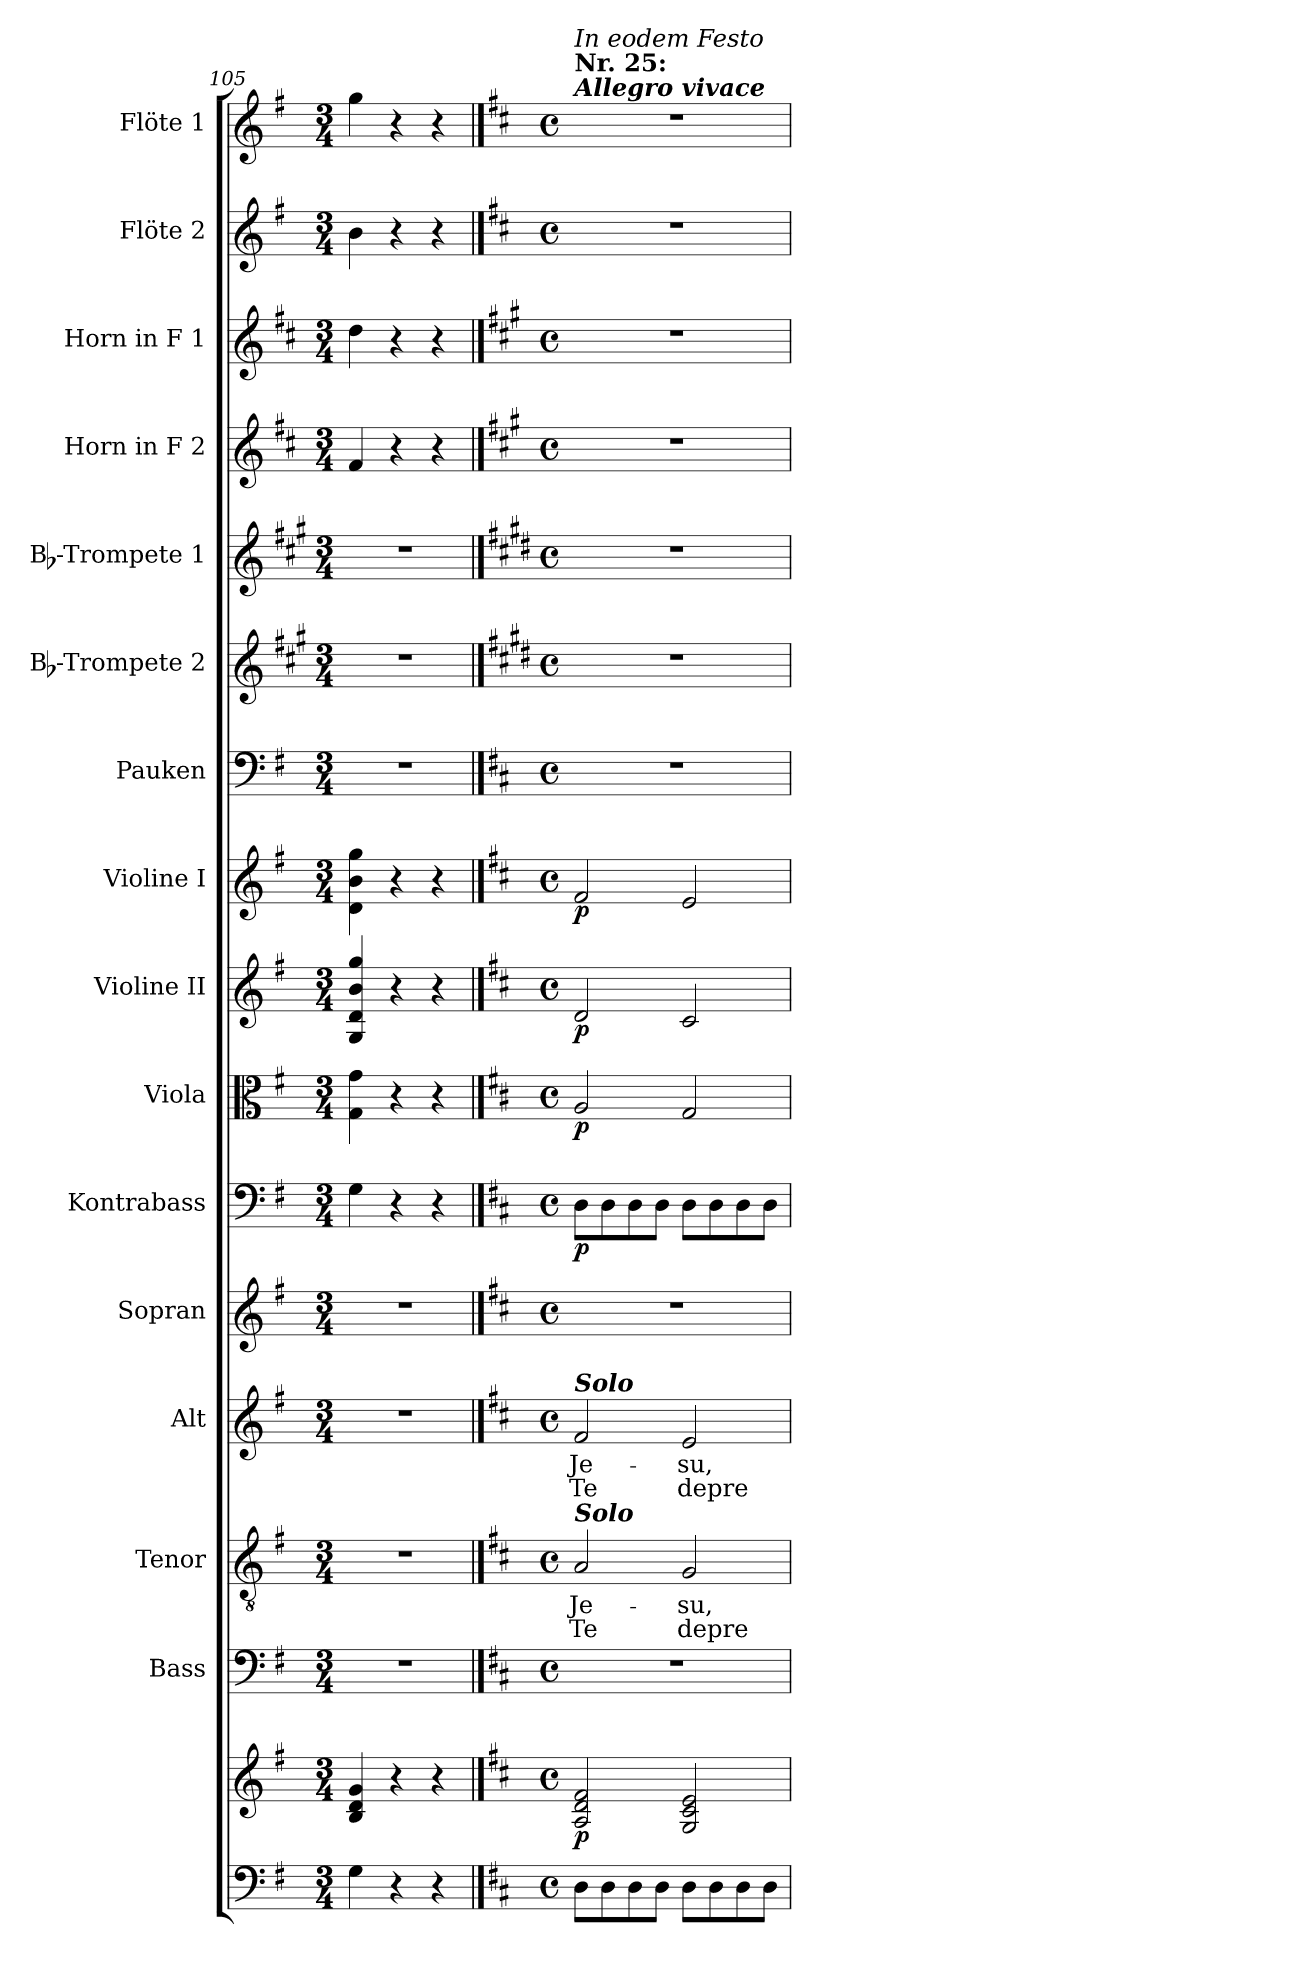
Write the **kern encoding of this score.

**kern	**kern	**dynam	**kern	**kern	**text	**text	**kern	**text	**text	**kern	**kern	**dynam	**kern	**dynam	**kern	**dynam	**kern	**dynam	**kern	**kern	**kern	**kern	**kern	**kern	**kern
*part16	*part16	*part16	*part15	*part14	*part14	*part14	*part13	*part13	*part13	*part12	*part11	*part11	*part10	*part10	*part9	*part9	*part8	*part8	*part7	*part6	*part5	*part4	*part3	*part2	*part1
*staff17	*staff16	*staff16/17	*staff15	*staff14	*staff14	*staff14	*staff13	*staff13	*staff13	*staff12	*staff11	*staff11	*staff10	*staff10	*staff9	*staff9	*staff8	*staff8	*staff7	*staff6	*staff5	*staff4	*staff3	*staff2	*staff1
*	*	*	*I"Bass	*I"Tenor	*	*	*I"Alt	*	*	*I"Sopran	*I"Kontrabass	*	*I"Viola	*	*I"Violine II	*	*I"Violine I	*	*I"Pauken	*I"Bb-Trompete 2	*I"Bb-Trompete 1	*I"Horn in F 2	*I"Horn in F 1	*I"Flöte 2	*I"Flöte 1
*	*	*	*I'B.	*I'T.	*	*	*I'A.	*	*	*I'S.	*I'Kb.	*	*I'Vla.	*	*I'Vl. II	*	*I'Vl. I	*	*I'Pk.	*I'Bb Trp. 2	*I'Bb Trp. 1	*	*	*I'Fl. 2	*I'Fl. 1
*clefF4	*clefG2	*	*clefF4	*clefGv2	*	*	*clefG2	*	*	*clefG2	*clefF4	*	*clefC3	*	*clefG2	*	*clefG2	*	*clefF4	*clefG2	*clefG2	*clefG2	*clefG2	*clefG2	*clefG2
*	*	*	*	*	*	*	*	*	*	*	*ITrd7c12	*	*	*	*	*	*	*	*	*ITrd1c2	*ITrd1c2	*ITrd4c7	*ITrd4c7	*	*
*k[f#]	*k[f#]	*	*k[f#]	*k[f#]	*	*	*k[f#]	*	*	*k[f#]	*k[f#]	*	*k[f#]	*	*k[f#]	*	*k[f#]	*	*k[f#]	*k[f#]	*k[f#]	*k[f#]	*k[f#]	*k[f#]	*k[f#]
*G:	*G:	*	*G:	*G:	*	*	*G:	*	*	*G:	*G:	*	*G:	*	*G:	*	*G:	*	*G:	*G:	*G:	*G:	*G:	*G:	*G:
*M3/4	*M3/4	*	*M3/4	*M3/4	*	*	*M3/4	*	*	*M3/4	*M3/4	*	*M3/4	*	*M3/4	*	*M3/4	*	*M3/4	*M3/4	*M3/4	*M3/4	*M3/4	*M3/4	*M3/4
=105	=105	=105	=105	=105	=105	=105	=105	=105	=105	=105	=105	=105	=105	=105	=105	=105	=105	=105	=105	=105	=105	=105	=105	=105	=105
4G\	4B/ 4d/ 4g/	.	2.r	2.r	.	.	2.r	.	.	2.r	4GG\	.	4G\ 4g\	.	4G/ 4d/ 4b/ 4gg/	.	4d\ 4b\ 4gg\	.	2.r	2.r	2.r	4B/	4g\	4b\	4gg\
4r	4r	.	.	.	.	.	.	.	.	.	4r	.	4r	.	4r	.	4r	.	.	.	.	4r	4r	4r	4r
4r	4r	.	.	.	.	.	.	.	.	.	4r	.	4r	.	4r	.	4r	.	.	.	.	4r	4r	4r	4r
!!LO:PB:g=z
==106	==106	==106	==106	==106	==106	==106	==106	==106	==106	==106	==106	==106	==106	==106	==106	==106	==106	==106	==106	==106	==106	==106	==106	==106	==106
*k[f#c#]	*k[f#c#]	*	*k[f#c#]	*k[f#c#]	*	*	*k[f#c#]	*	*	*k[f#c#]	*k[f#c#]	*	*k[f#c#]	*	*k[f#c#]	*	*k[f#c#]	*	*k[f#c#]	*k[f#c#]	*k[f#c#]	*k[f#c#]	*k[f#c#]	*k[f#c#]	*k[f#c#]
*D:	*D:	*	*D:	*D:	*	*	*D:	*	*	*D:	*D:	*	*D:	*	*D:	*	*D:	*	*D:	*D:	*D:	*D:	*D:	*D:	*D:
*M4/4	*M4/4	*	*M4/4	*M4/4	*	*	*M4/4	*	*	*M4/4	*M4/4	*	*M4/4	*	*M4/4	*	*M4/4	*	*M4/4	*M4/4	*M4/4	*M4/4	*M4/4	*M4/4	*M4/4
*met(c)	*met(c)	*	*met(c)	*met(c)	*	*	*met(c)	*	*	*met(c)	*met(c)	*	*met(c)	*	*met(c)	*	*met(c)	*	*met(c)	*met(c)	*met(c)	*met(c)	*met(c)	*met(c)	*met(c)
!	!	!	!	!	!	!	!	!	!	!	!	!	!	!	!	!	!	!	!	!	!	!	!	!	!LO:TX:a:Bi:t=Allegro vivace
!	!	!	!	!	!	!	!	!	!	!	!	!	!	!	!	!	!	!	!	!	!	!	!	!	!LO:TX:a:B:t=Nr. 25&colon;
!	!	!	!	!	!	!	!	!	!	!	!	!	!	!	!	!	!	!	!	!	!	!	!	!	!LO:TX:a:i:t=In eodem Festo
!	!	!	!	!	!	!	!LO:TX:a:Bi:t=Solo	!	!	!	!	!	!	!	!	!	!	!	!	!	!	!	!	!	!
!	!	!	!	!LO:TX:a:Bi:t=Solo	!	!	!	!	!	!	!	!	!	!	!	!	!	!	!	!	!	!	!	!	!
!	!	!LO:DY:b	!	!	!LO:LY:b	!LO:LY:b	!	!LO:LY:b	!LO:LY:b	!	!	!LO:DY:b	!	!LO:DY:b	!	!LO:DY:b	!	!LO:DY:b	!	!	!	!	!	!	!
8D\L	2A/ 2d/ 2f#/	p	1r	2A/	Je-	Te	2f#/	Je-	Te	1r	8DD\L	p	2A/	p	2d/	p	2f#/	p	1r	1r	1r	1r	1r	1r	1r
8D\	.	.	.	.	.	.	.	.	.	.	8DD\	.	.	.	.	.	.	.	.	.	.	.	.	.	.
8D\	.	.	.	.	.	.	.	.	.	.	8DD\	.	.	.	.	.	.	.	.	.	.	.	.	.	.
8D\J	.	.	.	.	.	.	.	.	.	.	8DD\J	.	.	.	.	.	.	.	.	.	.	.	.	.	.
!	!	!	!	!	!LO:LY:b	!LO:LY:b	!	!LO:LY:b	!LO:LY:b	!	!	!	!	!	!	!	!	!	!	!	!	!	!	!	!
8D\L	2G/ 2c#/ 2e/	.	.	2G/	-su,	depre-	2e/	-su,	depre-	.	8DD\L	.	2G/	.	2c#/	.	2e/	.	.	.	.	.	.	.	.
8D\	.	.	.	.	.	.	.	.	.	.	8DD\	.	.	.	.	.	.	.	.	.	.	.	.	.	.
8D\	.	.	.	.	.	.	.	.	.	.	8DD\	.	.	.	.	.	.	.	.	.	.	.	.	.	.
8D\J	.	.	.	.	.	.	.	.	.	.	8DD\J	.	.	.	.	.	.	.	.	.	.	.	.	.	.
=	=	=	=	=	=	=	=	=	=	=	=	=	=	=	=	=	=	=	=	=	=	=	=	=	=
*-	*-	*-	*-	*-	*-	*-	*-	*-	*-	*-	*-	*-	*-	*-	*-	*-	*-	*-	*-	*-	*-	*-	*-	*-	*-
